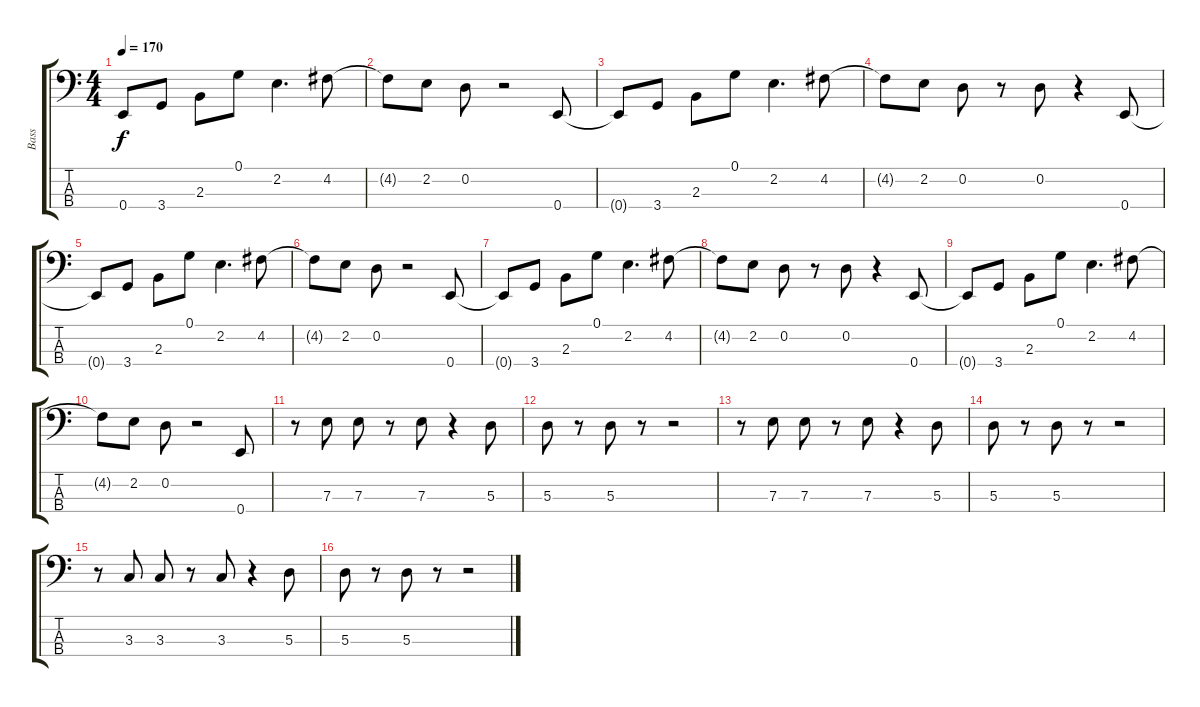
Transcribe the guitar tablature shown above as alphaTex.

\track ("Bass" "Bass") {instrument electricbasspick}
\staff {score tabs}
\tuning (G2 D2 A1 E1) {hide}
\ts (4 4)
\tempo 170
\clef f4
\ks c
0.4{t}.8{dy f} 3.4.8 2.3.8 0.1.8 2.2.4{d} 4.2.8 |
4.2{t}.8 2.2.8 0.2.8 r.2 0.4.8 |
0.4{t}.8 3.4.8 2.3.8 0.1.8 2.2.4{d} 4.2.8 |
4.2{t}.8 2.2.8 0.2.8 r.8 0.2.8 r.4 0.4.8 |
0.4{t}.8 3.4.8 2.3.8 0.1.8 2.2.4{d} 4.2.8 |
4.2{t}.8 2.2.8 0.2.8 r.2 0.4.8 |
0.4{t}.8 3.4.8 2.3.8 0.1.8 2.2.4{d} 4.2.8 |
4.2{t}.8 2.2.8 0.2.8 r.8 0.2.8 r.4 0.4.8 |
0.4{t}.8 3.4.8 2.3.8 0.1.8 2.2.4{d} 4.2.8 |
4.2{t}.8 2.2.8 0.2.8 r.2 0.4.8 |
r.8 7.3.8 7.3.8 r.8 7.3.8 r.4 5.3.8 |
5.3.8 r.8 5.3.8 r.8 r.2 |
r.8 7.3.8 7.3.8 r.8 7.3.8 r.4 5.3.8 |
5.3.8 r.8 5.3.8 r.8 r.2 |
r.8 3.3.8 3.3.8 r.8 3.3.8 r.4 5.3.8 |
5.3.8 r.8 5.3.8 r.8 r.2
